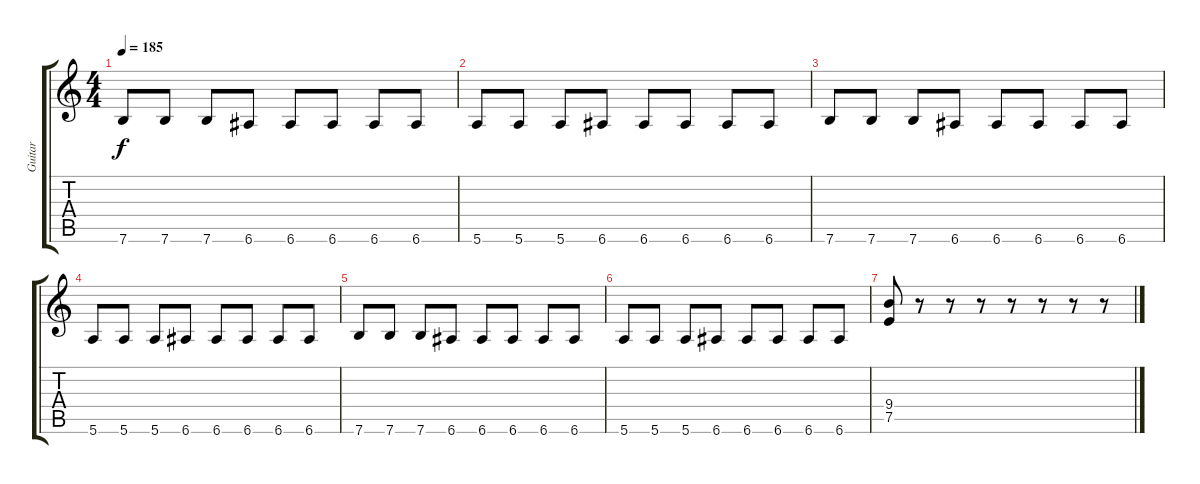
\track ("Guitar" "Guitar") {instrument distortionguitar}
\staff {score tabs}
\tuning (E4 B3 G3 D3 A2 E2) {hide}
\ts (4 4)
\tempo 185
\clef g2
\ks c
7.6.8{dy f} 7.6.8 7.6.8 6.6.8 6.6.8 6.6.8 6.6.8 6.6.8 |
5.6.8 5.6.8 5.6.8 6.6.8 6.6.8 6.6.8 6.6.8 6.6.8 |
7.6.8 7.6.8 7.6.8 6.6.8 6.6.8 6.6.8 6.6.8 6.6.8 |
5.6.8 5.6.8 5.6.8 6.6.8 6.6.8 6.6.8 6.6.8 6.6.8 |
7.6.8 7.6.8 7.6.8 6.6.8 6.6.8 6.6.8 6.6.8 6.6.8 |
5.6.8 5.6.8 5.6.8 6.6.8 6.6.8 6.6.8 6.6.8 6.6.8 |
(9.4 7.5).8 r.8 r.8 r.8 r.8 r.8 r.8 r.8
